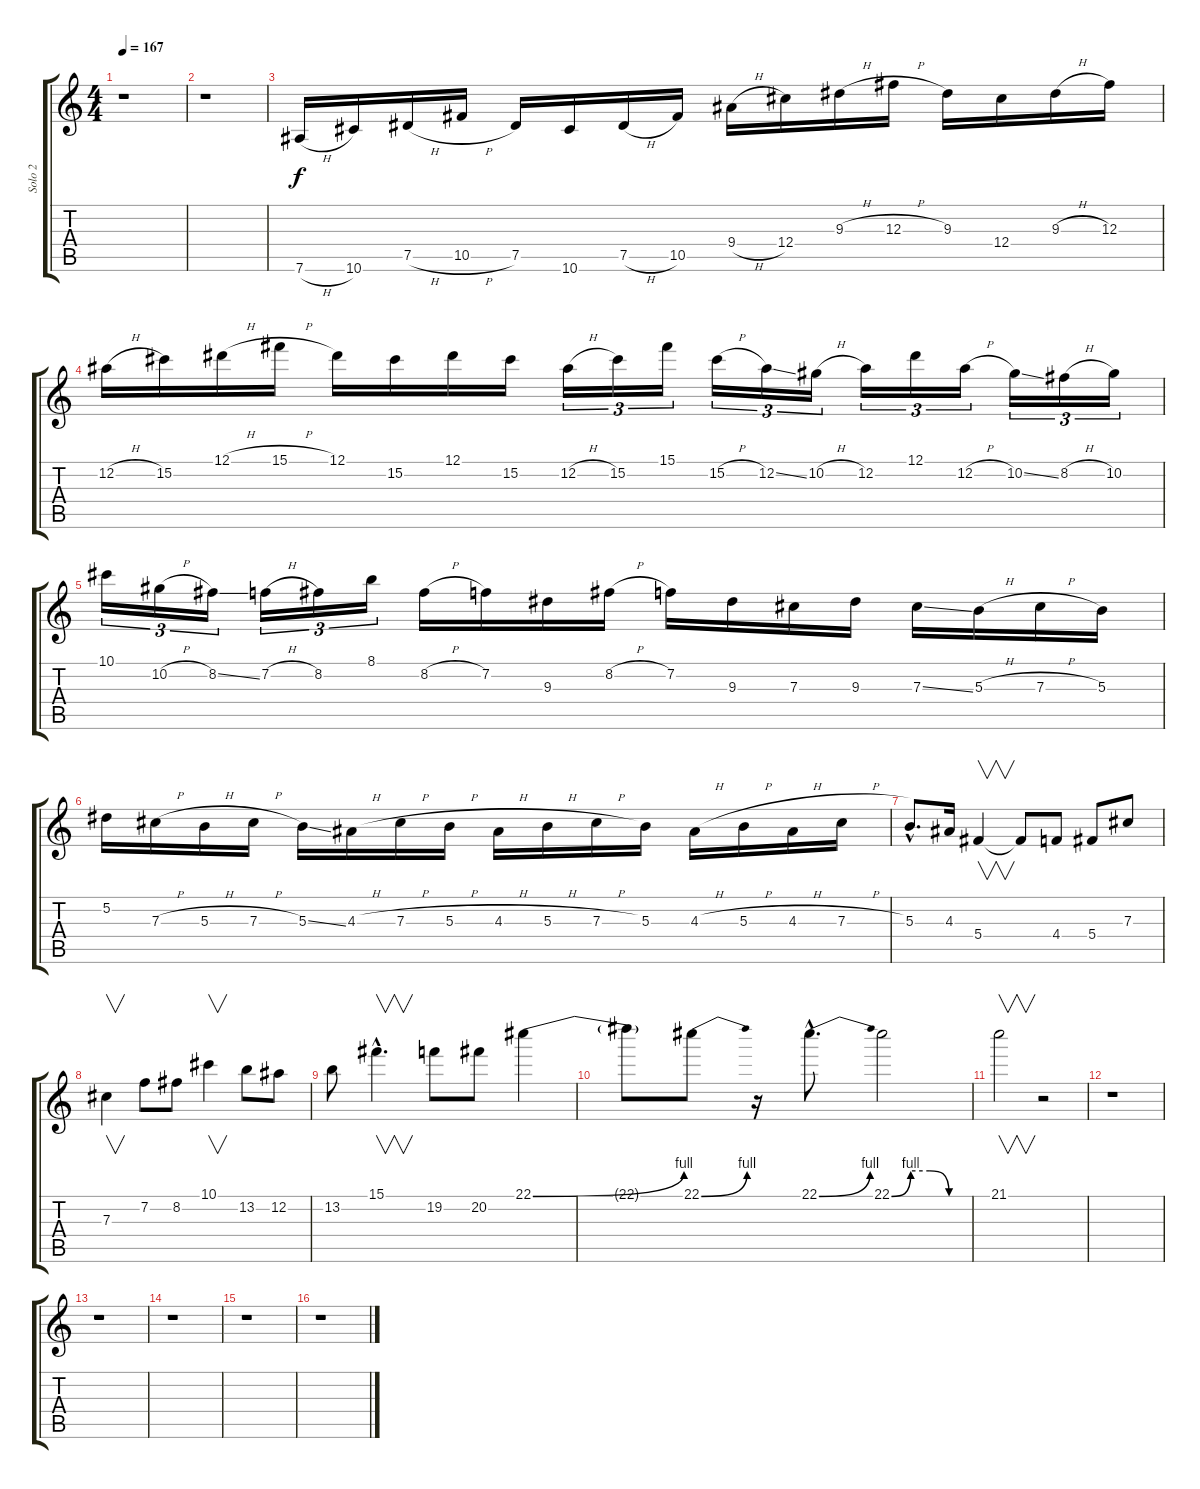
\track ("Solo 2" "Solo 2") {instrument distortionguitar}
\staff {score tabs}
\tuning (Eb4 Bb3 Gb3 Db3 Ab2 Eb2) {hide}
\ts (4 4)
\tempo 167
\clef g2
\ks c
r.1{dy f} |
r.1 |
7.6{h}.16 10.6.16 7.5{h}.16 10.5{h}.16 7.5.16 10.6.16 7.5{h}.16 10.5.16 9.4{h}.16 12.4.16 9.3{h}.16 12.3{h}.16 9.3.16 12.4.16 9.3{h}.16 12.3.16 |
12.2{h}.16 15.2.16 12.1{h}.16 15.1{h}.16 12.1.16 15.2.16 12.1.16 15.2.16 12.2{h}.16{tu (3 2)} 15.2.16{tu (3 2)} 15.1.16{tu (3 2)} 15.2{h}.16{tu (3 2)} 12.2{ss}.16{tu (3 2)} 10.2{h}.16{tu (3 2)} 12.2.16{tu (3 2)} 12.1.16{tu (3 2)} 12.2{h}.16{tu (3 2)} 10.2{ss}.16{tu (3 2)} 8.2{h}.16{tu (3 2)} 10.2.16{tu (3 2)} |
10.1.16{tu (3 2)} 10.2{h}.16{tu (3 2)} 8.2{ss}.16{tu (3 2)} 7.2{h}.16{tu (3 2)} 8.2.16{tu (3 2)} 8.1.16{tu (3 2)} 8.2{h}.16 7.2.16 9.3.16 8.2{h}.16 7.2.16 9.3.16 7.3.16 9.3.16 7.3{ss}.16 5.3{h}.16 7.3{h}.16 5.3.16 |
5.2.16 7.3{h}.16 5.3{h}.16 7.3{h}.16 5.3{ss}.16 4.3{h}.16 7.3{h}.16 5.3{h}.16 4.3{h}.16 5.3{h}.16 7.3{h}.16 5.3.16 4.3{h}.16 5.3{h}.16 4.3{h}.16 7.3{h}.16 |
5.3{hac}.8{d} 4.3.16 5.4.4{v} 5.4{t}.8 4.4.8 5.4.8 7.3.8 |
7.3.4{v} 7.2.8 8.2.8 10.1.4{v} 13.2.8 12.2.8 |
13.2.8 15.1{hac}.4{v d} 19.2.8 20.2.8 22.1{be (bend 0 0 60 4)}.4 |
22.1{t}.8 22.1{be (bend 0 0 60 4)}.8 r.16 22.1{be (bend 0 0 60 4) hac}.8{d} 22.1{be (custom 0 0 15 4 30 4 45 0 60 0)}.2 |
21.1.2{v} r.2 |
r.1 |
r.1 |
r.1 |
r.1 |
r.1
